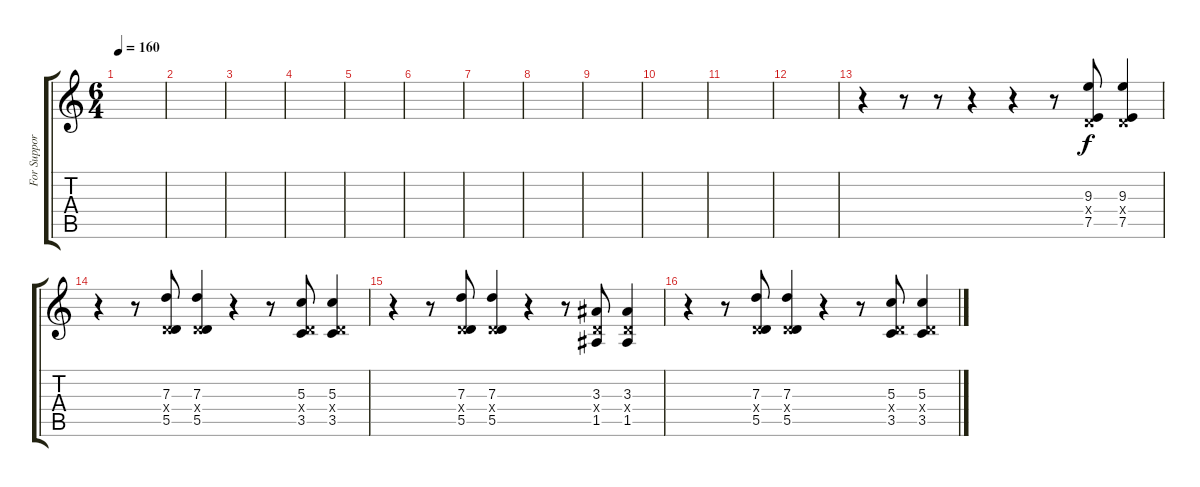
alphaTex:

\track ("For Support only" "For Suppor") {instrument overdrivenguitar}
\staff {score tabs}
\tuning (E4 B3 G3 D3 A2 D2) {hide}
\ts (6 4)
\tempo 160
\clef g2
\ks c
|
|
|
|
|
|
|
|
|
|
|
|
r.4 r.8 r.8 r.4 r.4 r.8 (9.3 0.4{x} 7.5).8 (9.3 0.4{x} 7.5).4 |
r.4 r.8 (7.3 0.4{x} 5.5).8 (7.3 0.4{x} 5.5).4 r.4 r.8 (5.3 0.4{x} 3.5).8 (5.3 0.4{x} 3.5).4 |
r.4 r.8 (7.3 0.4{x} 5.5).8 (7.3 0.4{x} 5.5).4 r.4 r.8 (3.3 0.4{x} 1.5).8 (3.3 0.4{x} 1.5).4 |
r.4 r.8 (7.3 0.4{x} 5.5).8 (7.3 0.4{x} 5.5).4 r.4 r.8 (5.3 0.4{x} 3.5).8 (5.3 0.4{x} 3.5).4
